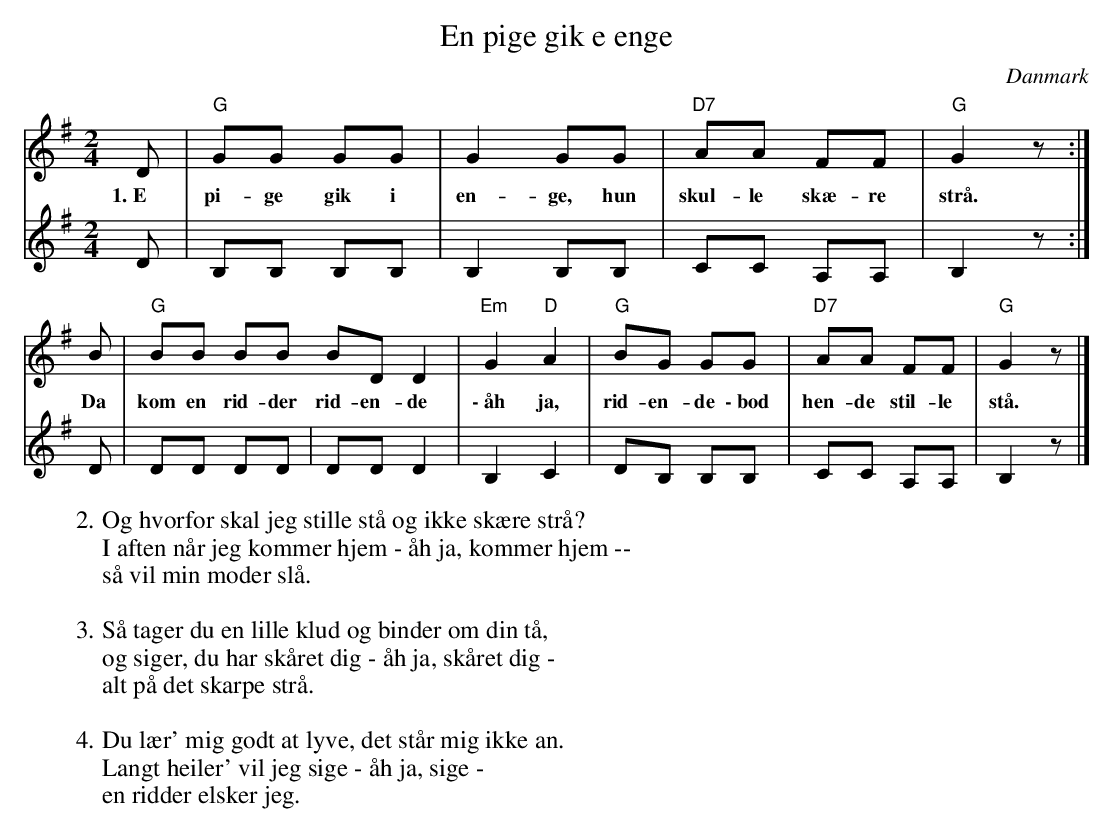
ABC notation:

X:1
T: En pige gik e enge
O: Danmark
M: 2/4
L: 1/8
K: G
V: 1
D | "G"GG GG | G2 GG | "D7"AA FF | "G"G2 z :|
w: 1.~E pi-ge gik i en-ge, hun skul-le sk\ae-re str\aa.
B | "G"BB BB BD D2 | "Em"G2 "D"A2 | "G"BG GG | "D7"AA FF | "G"G2 z |]
w: Da kom en rid-der rid-en-de \-~\aah ja, rid-en-de \-~b\od hen-de stil-le st\aa.
V: 2
D | B,B, B,B, | B,2 B,B, | CC A,A, | B,2 z :|
D | DD DD | DD D2 | B,2 C2 | DB, B,B, | CC A,A, | B,2 z |]
W:2. Og hvorfor skal jeg stille st\aa og ikke sk\aere str\aa?
W: I aften n\aar jeg kommer hjem - \aah ja, kommer hjem --
W: s\aa vil min moder sl\aa.
W:
W:3. S\aa tager du en lille klud og binder om din t\aa,
W: og siger, du har sk\aaret dig - \aah ja, sk\aaret dig -
W: alt p\aa det skarpe str\aa.
W:
W:4. Du l\aer' mig godt at lyve, det st\aar mig ikke an.
W: Langt heiler' vil jeg sige - \aah ja, sige -
W: en ridder elsker jeg.
